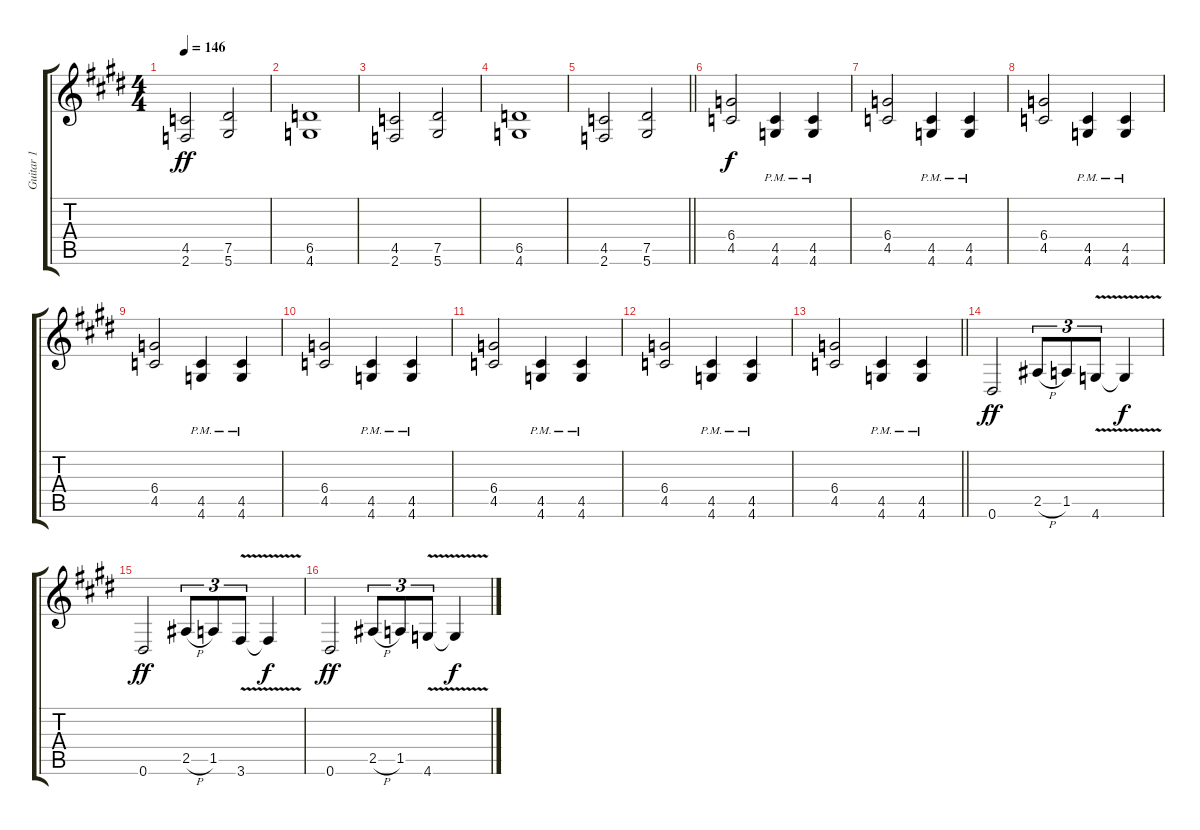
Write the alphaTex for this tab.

\track ("Guitar 1" "Guitar 1") {instrument distortionguitar}
\staff {score tabs}
\tuning (Eb4 Bb3 Gb3 Db3 Ab2 Eb2) {hide}
\ts (4 4)
\tempo 146
\clef g2
\ks c#minor
(4.5 2.6).2{dy ff} (7.5 5.6).2 |
(6.5 4.6).1 |
(4.5 2.6).2 (7.5 5.6).2 |
(6.5 4.6).1 |
\barLineRight lightlight
(4.5 2.6).2 (7.5 5.6).2 |
(6.4 4.5).2{dy f} (4.5{pm} 4.6{pm}).4 (4.5{pm} 4.6{pm}).4 |
(6.4 4.5).2 (4.5{pm} 4.6{pm}).4 (4.5{pm} 4.6{pm}).4 |
(6.4 4.5).2 (4.5{pm} 4.6{pm}).4 (4.5{pm} 4.6{pm}).4 |
(6.4 4.5).2 (4.5{pm} 4.6{pm}).4 (4.5{pm} 4.6{pm}).4 |
(6.4 4.5).2 (4.5{pm} 4.6{pm}).4 (4.5{pm} 4.6{pm}).4 |
(6.4 4.5).2 (4.5{pm} 4.6{pm}).4 (4.5{pm} 4.6{pm}).4 |
(6.4 4.5).2 (4.5{pm} 4.6{pm}).4 (4.5{pm} 4.6{pm}).4 |
\barLineRight lightlight
(6.4 4.5).2 (4.5{pm} 4.6{pm}).4 (4.5{pm} 4.6{pm}).4 |
0.6.2{dy ff} 2.5{h}.8{tu (3 2)} 1.5.8{tu (3 2)} 4.6{v}.8{tu (3 2)} 4.6{t}.4{dy f} |
0.6.2{dy ff} 2.5{h}.8{tu (3 2)} 1.5.8{tu (3 2)} 3.6{v}.8{tu (3 2)} 3.6{t}.4{dy f} |
0.6.2{dy ff} 2.5{h}.8{tu (3 2)} 1.5.8{tu (3 2)} 4.6{v}.8{tu (3 2)} 4.6{t}.4{dy f}
